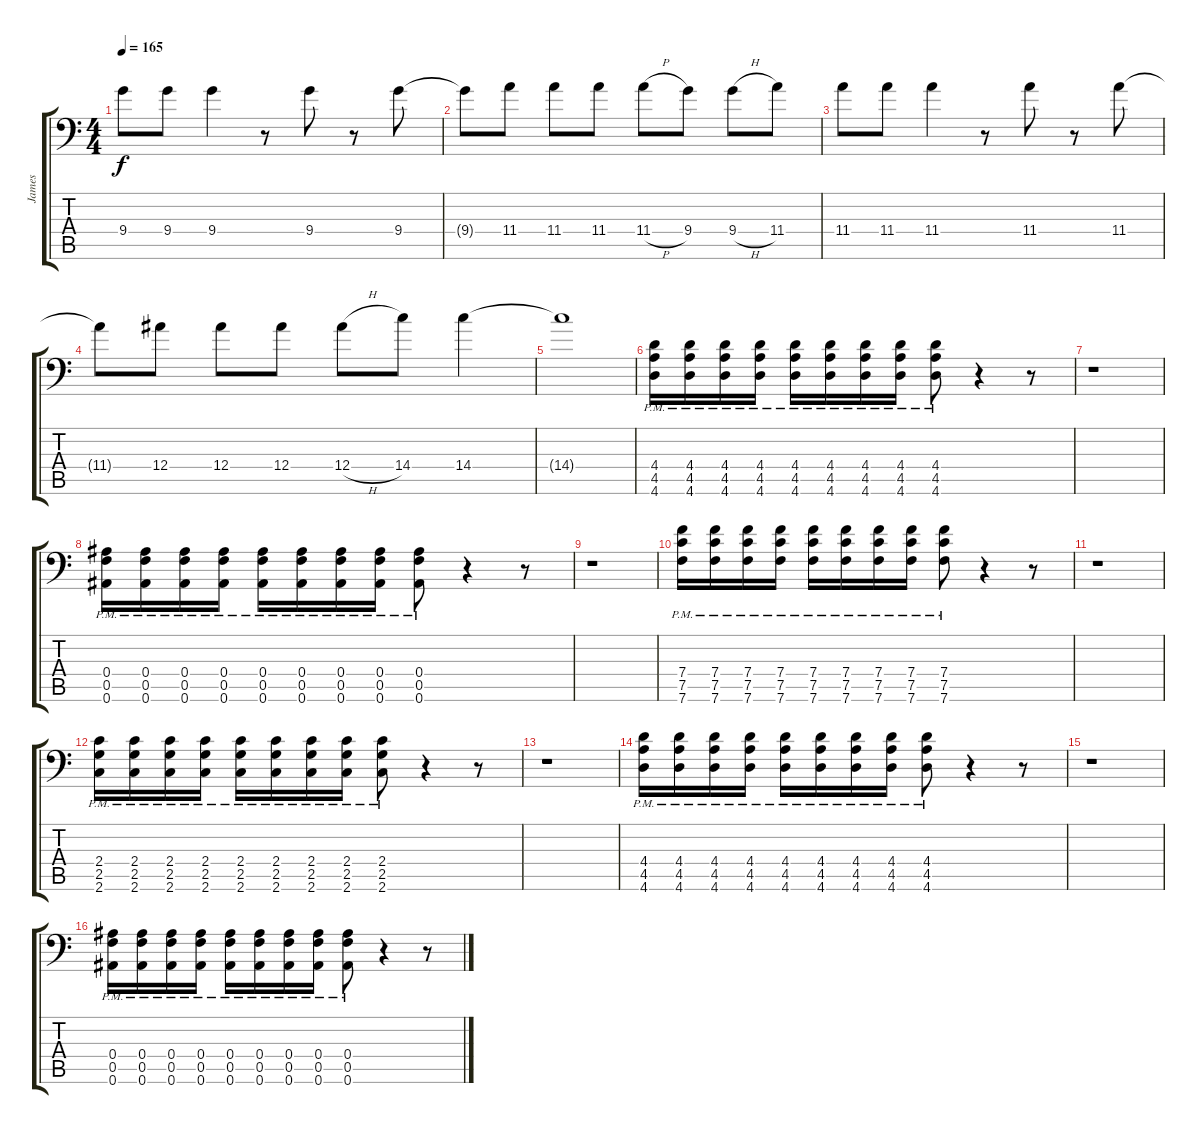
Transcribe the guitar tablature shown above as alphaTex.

\track ("James" "James") {instrument distortionguitar}
\staff {score tabs}
\tuning (C4 G3 Eb3 Bb2 F2 Bb1) {hide}
\ts (4 4)
\tempo 165
\clef f4
\ks c
9.4.8{dy f} 9.4.8 9.4.4 r.8 9.4.8 r.8 9.4.8 |
9.4{t}.8 11.4.8 11.4.8 11.4.8 11.4{h}.8 9.4.8 9.4{h}.8 11.4.8 |
11.4.8 11.4.8 11.4.4 r.8 11.4.8 r.8 11.4.8 |
11.4{t}.8 12.4.8 12.4.8 12.4.8 12.4{h}.8 14.4.8 14.4.4 |
14.4{t}.1 |
(4.4{pm} 4.5{pm} 4.6{pm}).16 (4.4{pm} 4.5{pm} 4.6{pm}).16 (4.4{pm} 4.5{pm} 4.6{pm}).16 (4.4{pm} 4.5{pm} 4.6{pm}).16 (4.4{pm} 4.5{pm} 4.6{pm}).16 (4.4{pm} 4.5{pm} 4.6{pm}).16 (4.4{pm} 4.5{pm} 4.6{pm}).16 (4.4{pm} 4.5{pm} 4.6{pm}).16 (4.4{pm} 4.5{pm} 4.6{pm}).8 r.4 r.8 |
r.1 |
(0.4{pm} 0.5{pm} 0.6{pm}).16 (0.4{pm} 0.5{pm} 0.6{pm}).16 (0.4{pm} 0.5{pm} 0.6{pm}).16 (0.4{pm} 0.5{pm} 0.6{pm}).16 (0.4{pm} 0.5{pm} 0.6{pm}).16 (0.4{pm} 0.5{pm} 0.6{pm}).16 (0.4{pm} 0.5{pm} 0.6{pm}).16 (0.4{pm} 0.5{pm} 0.6{pm}).16 (0.4{pm} 0.5{pm} 0.6{pm}).8 r.4 r.8 |
r.1 |
(7.4{pm} 7.5{pm} 7.6{pm}).16 (7.4{pm} 7.5{pm} 7.6{pm}).16 (7.4{pm} 7.5{pm} 7.6{pm}).16 (7.4{pm} 7.5{pm} 7.6{pm}).16 (7.4{pm} 7.5{pm} 7.6{pm}).16 (7.4{pm} 7.5{pm} 7.6{pm}).16 (7.4{pm} 7.5{pm} 7.6{pm}).16 (7.4{pm} 7.5{pm} 7.6{pm}).16 (7.4{pm} 7.5{pm} 7.6{pm}).8 r.4 r.8 |
r.1 |
(2.4{pm} 2.5{pm} 2.6{pm}).16 (2.4{pm} 2.5{pm} 2.6{pm}).16 (2.4{pm} 2.5{pm} 2.6{pm}).16 (2.4{pm} 2.5{pm} 2.6{pm}).16 (2.4{pm} 2.5{pm} 2.6{pm}).16 (2.4{pm} 2.5{pm} 2.6{pm}).16 (2.4{pm} 2.5{pm} 2.6{pm}).16 (2.4{pm} 2.5{pm} 2.6{pm}).16 (2.4{pm} 2.5{pm} 2.6{pm}).8 r.4 r.8 |
r.1 |
(4.4{pm} 4.5{pm} 4.6{pm}).16 (4.4{pm} 4.5{pm} 4.6{pm}).16 (4.4{pm} 4.5{pm} 4.6{pm}).16 (4.4{pm} 4.5{pm} 4.6{pm}).16 (4.4{pm} 4.5{pm} 4.6{pm}).16 (4.4{pm} 4.5{pm} 4.6{pm}).16 (4.4{pm} 4.5{pm} 4.6{pm}).16 (4.4{pm} 4.5{pm} 4.6{pm}).16 (4.4{pm} 4.5{pm} 4.6{pm}).8 r.4 r.8 |
r.1 |
(0.4{pm} 0.5{pm} 0.6{pm}).16 (0.4{pm} 0.5{pm} 0.6{pm}).16 (0.4{pm} 0.5{pm} 0.6{pm}).16 (0.4{pm} 0.5{pm} 0.6{pm}).16 (0.4{pm} 0.5{pm} 0.6{pm}).16 (0.4{pm} 0.5{pm} 0.6{pm}).16 (0.4{pm} 0.5{pm} 0.6{pm}).16 (0.4{pm} 0.5{pm} 0.6{pm}).16 (0.4{pm} 0.5{pm} 0.6{pm}).8 r.4 r.8
